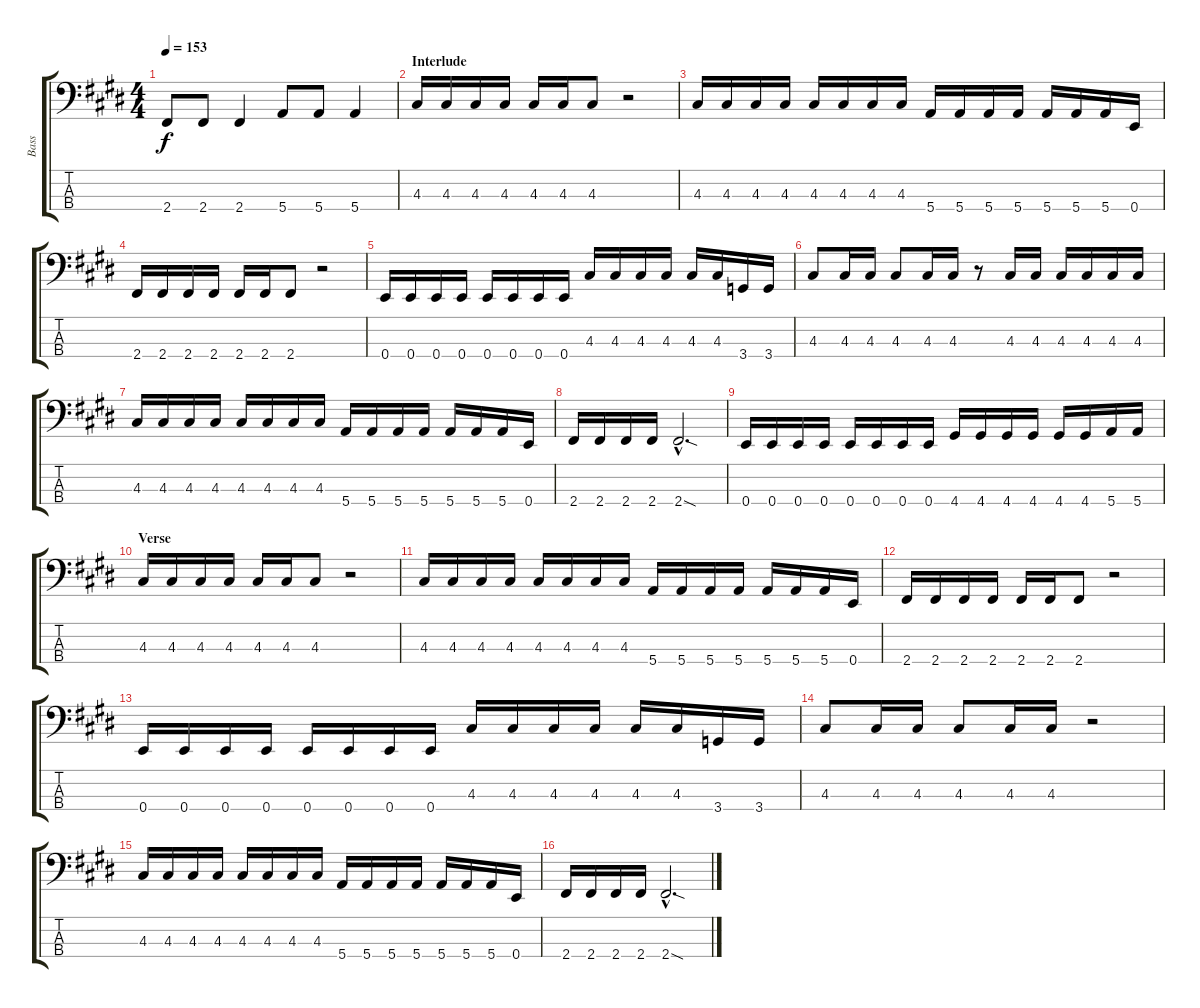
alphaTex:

\track ("Bass" "Bass") {instrument electricbassfinger}
\staff {score tabs}
\tuning (G2 D2 A1 E1) {hide}
\ts (4 4)
\tempo 153
\clef f4
\ks e
2.4.8{dy f} 2.4.8 2.4.4 5.4.8 5.4.8 5.4.4 |
\section ("" "Interlude")
4.3.16 4.3.16 4.3.16 4.3.16 4.3.16 4.3.16 4.3.8 r.2 |
4.3.16 4.3.16 4.3.16 4.3.16 4.3.16 4.3.16 4.3.16 4.3.16 5.4.16 5.4.16 5.4.16 5.4.16 5.4.16 5.4.16 5.4.16 0.4.16 |
2.4.16 2.4.16 2.4.16 2.4.16 2.4.16 2.4.16 2.4.8 r.2 |
0.4.16 0.4.16 0.4.16 0.4.16 0.4.16 0.4.16 0.4.16 0.4.16 4.3.16 4.3.16 4.3.16 4.3.16 4.3.16 4.3.16 3.4.16 3.4.16 |
4.3.8 4.3.16 4.3.16 4.3.8 4.3.16 4.3.16 r.8 4.3.16 4.3.16 4.3.16 4.3.16 4.3.16 4.3.16 |
4.3.16 4.3.16 4.3.16 4.3.16 4.3.16 4.3.16 4.3.16 4.3.16 5.4.16 5.4.16 5.4.16 5.4.16 5.4.16 5.4.16 5.4.16 0.4.16 |
2.4.16 2.4.16 2.4.16 2.4.16 2.4{sod hac}.2{d} |
0.4.16 0.4.16 0.4.16 0.4.16 0.4.16 0.4.16 0.4.16 0.4.16 4.4.16 4.4.16 4.4.16 4.4.16 4.4.16 4.4.16 5.4.16 5.4.16 |
\section ("" "Verse")
4.3.16 4.3.16 4.3.16 4.3.16 4.3.16 4.3.16 4.3.8 r.2 |
4.3.16 4.3.16 4.3.16 4.3.16 4.3.16 4.3.16 4.3.16 4.3.16 5.4.16 5.4.16 5.4.16 5.4.16 5.4.16 5.4.16 5.4.16 0.4.16 |
2.4.16 2.4.16 2.4.16 2.4.16 2.4.16 2.4.16 2.4.8 r.2 |
0.4.16 0.4.16 0.4.16 0.4.16 0.4.16 0.4.16 0.4.16 0.4.16 4.3.16 4.3.16 4.3.16 4.3.16 4.3.16 4.3.16 3.4.16 3.4.16 |
4.3.8 4.3.16 4.3.16 4.3.8 4.3.16 4.3.16 r.2 |
4.3.16 4.3.16 4.3.16 4.3.16 4.3.16 4.3.16 4.3.16 4.3.16 5.4.16 5.4.16 5.4.16 5.4.16 5.4.16 5.4.16 5.4.16 0.4.16 |
2.4.16 2.4.16 2.4.16 2.4.16 2.4{sod hac}.2{d}
